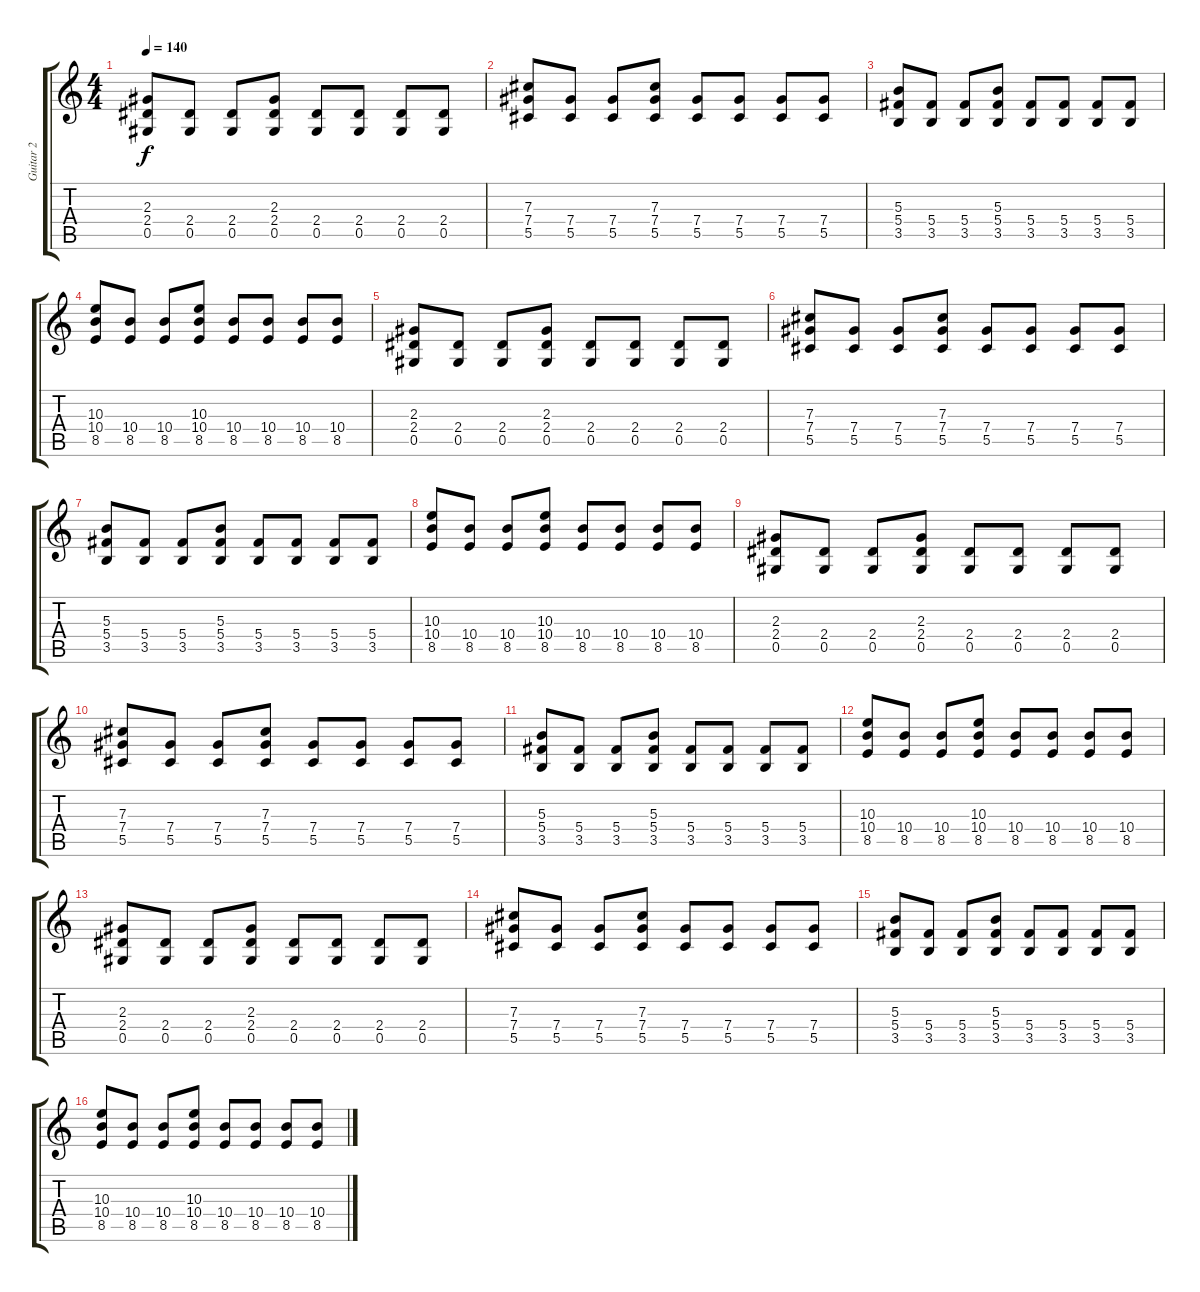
\track ("Guitar 2" "Guitar 2") {instrument distortionguitar}
\staff {score tabs}
\tuning (Eb4 Bb3 Gb3 Db3 Ab2 Eb2) {hide}
\ts (4 4)
\tempo 140
\clef g2
\ks c
(2.3 2.4 0.5).8{dy f} (2.4 0.5).8 (2.4 0.5).8 (2.3 2.4 0.5).8 (2.4 0.5).8 (2.4 0.5).8 (2.4 0.5).8 (2.4 0.5).8 |
(7.3 7.4 5.5).8 (7.4 5.5).8 (7.4 5.5).8 (7.3 7.4 5.5).8 (7.4 5.5).8 (7.4 5.5).8 (7.4 5.5).8 (7.4 5.5).8 |
(5.3 5.4 3.5).8 (5.4 3.5).8 (5.4 3.5).8 (5.3 5.4 3.5).8 (5.4 3.5).8 (5.4 3.5).8 (5.4 3.5).8 (5.4 3.5).8 |
(10.3 10.4 8.5).8 (10.4 8.5).8 (10.4 8.5).8 (10.3 10.4 8.5).8 (10.4 8.5).8 (10.4 8.5).8 (10.4 8.5).8 (10.4 8.5).8 |
(2.3 2.4 0.5).8 (2.4 0.5).8 (2.4 0.5).8 (2.3 2.4 0.5).8 (2.4 0.5).8 (2.4 0.5).8 (2.4 0.5).8 (2.4 0.5).8 |
(7.3 7.4 5.5).8 (7.4 5.5).8 (7.4 5.5).8 (7.3 7.4 5.5).8 (7.4 5.5).8 (7.4 5.5).8 (7.4 5.5).8 (7.4 5.5).8 |
(5.3 5.4 3.5).8 (5.4 3.5).8 (5.4 3.5).8 (5.3 5.4 3.5).8 (5.4 3.5).8 (5.4 3.5).8 (5.4 3.5).8 (5.4 3.5).8 |
(10.3 10.4 8.5).8 (10.4 8.5).8 (10.4 8.5).8 (10.3 10.4 8.5).8 (10.4 8.5).8 (10.4 8.5).8 (10.4 8.5).8 (10.4 8.5).8 |
(2.3 2.4 0.5).8 (2.4 0.5).8 (2.4 0.5).8 (2.3 2.4 0.5).8 (2.4 0.5).8 (2.4 0.5).8 (2.4 0.5).8 (2.4 0.5).8 |
(7.3 7.4 5.5).8 (7.4 5.5).8 (7.4 5.5).8 (7.3 7.4 5.5).8 (7.4 5.5).8 (7.4 5.5).8 (7.4 5.5).8 (7.4 5.5).8 |
(5.3 5.4 3.5).8 (5.4 3.5).8 (5.4 3.5).8 (5.3 5.4 3.5).8 (5.4 3.5).8 (5.4 3.5).8 (5.4 3.5).8 (5.4 3.5).8 |
(10.3 10.4 8.5).8 (10.4 8.5).8 (10.4 8.5).8 (10.3 10.4 8.5).8 (10.4 8.5).8 (10.4 8.5).8 (10.4 8.5).8 (10.4 8.5).8 |
(2.3 2.4 0.5).8 (2.4 0.5).8 (2.4 0.5).8 (2.3 2.4 0.5).8 (2.4 0.5).8 (2.4 0.5).8 (2.4 0.5).8 (2.4 0.5).8 |
(7.3 7.4 5.5).8 (7.4 5.5).8 (7.4 5.5).8 (7.3 7.4 5.5).8 (7.4 5.5).8 (7.4 5.5).8 (7.4 5.5).8 (7.4 5.5).8 |
(5.3 5.4 3.5).8 (5.4 3.5).8 (5.4 3.5).8 (5.3 5.4 3.5).8 (5.4 3.5).8 (5.4 3.5).8 (5.4 3.5).8 (5.4 3.5).8 |
(10.3 10.4 8.5).8 (10.4 8.5).8 (10.4 8.5).8 (10.3 10.4 8.5).8 (10.4 8.5).8 (10.4 8.5).8 (10.4 8.5).8 (10.4 8.5).8
